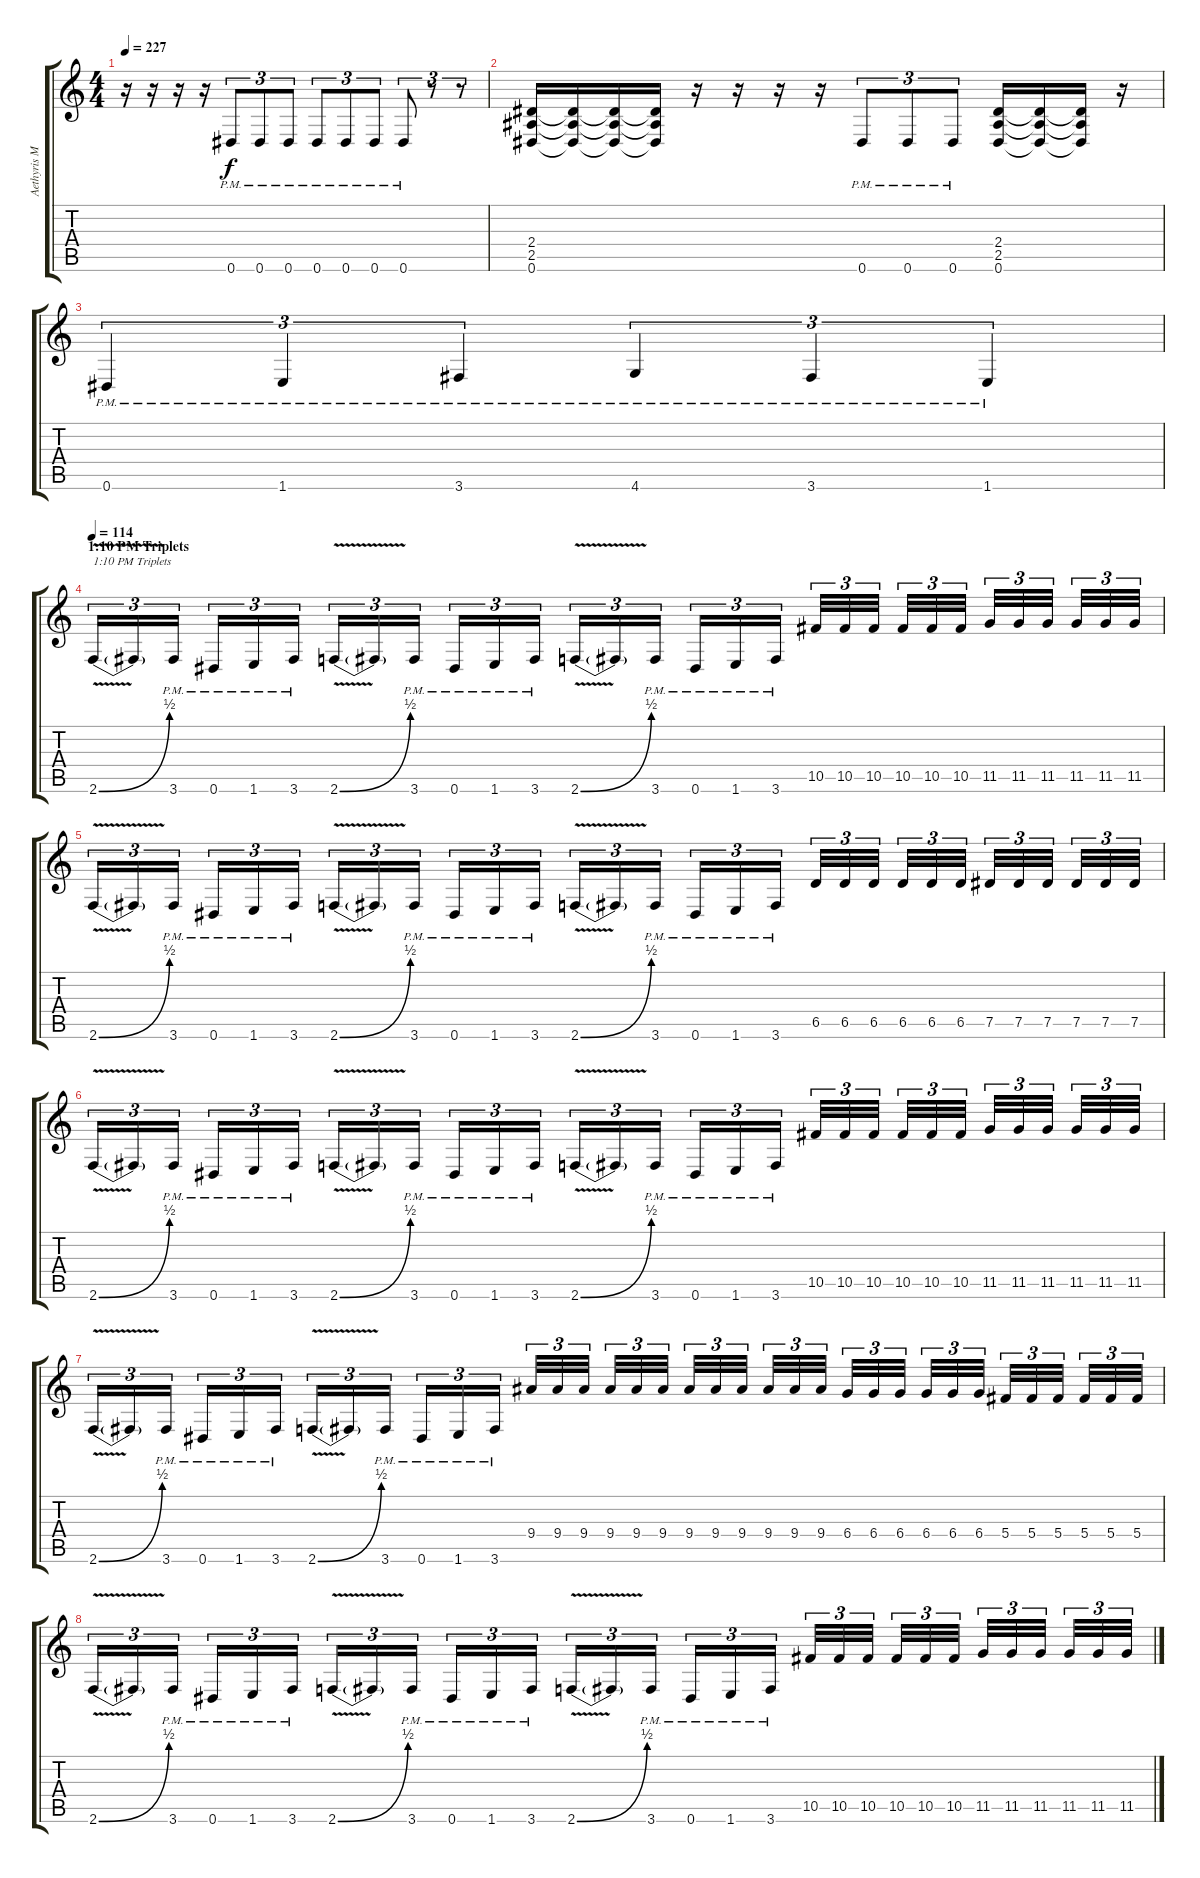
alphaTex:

\track ("Aethyris MacKay/Zawicizuz(Rhythm Guitar)" "Aethyris M") {instrument distortionguitar}
\staff {score tabs}
\tuning (Eb4 Bb3 Gb3 Db3 Ab2 Eb2) {hide}
\ts (4 4)
\tempo 227
\clef g2
\ks c
r.16{dy f} r.16 r.16 r.16 0.6{pm}.8{tu (3 2)} 0.6{pm}.8{tu (3 2)} 0.6{pm}.8{tu (3 2)} 0.6{pm}.8{tu (3 2)} 0.6{pm}.8{tu (3 2)} 0.6{pm}.8{tu (3 2)} 0.6{pm}.8{tu (3 2)} r.8{tu (3 2)} r.8{tu (3 2)} |
(2.4 2.5 0.6).16 (2.4{t} 2.5{t} 0.6{t}).16 (2.4{t} 2.5{t} 0.6{t}).16 (2.4{t} 2.5{t} 0.6{t}).16 r.16 r.16 r.16 r.16 0.6{pm}.8{tu (3 2)} 0.6{pm}.8{tu (3 2)} 0.6{pm}.8{tu (3 2)} (2.4 2.5 0.6).16 (2.4{t} 2.5{t} 0.6{t}).16 (2.4{t} 2.5{t} 0.6{t}).16 r.16 |
0.6{pm}.4{tu (3 2)} 1.6{pm}.4{tu (3 2)} 3.6{pm}.4{tu (3 2)} 4.6{pm}.4{tu (3 2)} 3.6{pm}.4{tu (3 2)} 1.6{pm}.4{tu (3 2)} |
\section ("" "1:10 PM Triplets ")
\tempo 114
2.6{be (bend 0 0 60 2) v}.16{tu (3 2) txt "1:10 PM Triplets "} 2.6{t}.16{tu (3 2)} 3.6{pm}.16{tu (3 2)} 0.6{pm}.16{tu (3 2)} 1.6{pm}.16{tu (3 2)} 3.6{pm}.16{tu (3 2)} 2.6{be (bend 0 0 60 2) v}.16{tu (3 2)} 2.6{t}.16{tu (3 2)} 3.6{pm}.16{tu (3 2)} 0.6{pm}.16{tu (3 2)} 1.6{pm}.16{tu (3 2)} 3.6{pm}.16{tu (3 2)} 2.6{be (bend 0 0 60 2) v}.16{tu (3 2)} 2.6{t}.16{tu (3 2)} 3.6{pm}.16{tu (3 2)} 0.6{pm}.16{tu (3 2)} 1.6{pm}.16{tu (3 2)} 3.6{pm}.16{tu (3 2)} 10.5.32{tu (3 2)} 10.5.32{tu (3 2)} 10.5.32{tu (3 2)} 10.5.32{tu (3 2)} 10.5.32{tu (3 2)} 10.5.32{tu (3 2)} 11.5.32{tu (3 2)} 11.5.32{tu (3 2)} 11.5.32{tu (3 2)} 11.5.32{tu (3 2)} 11.5.32{tu (3 2)} 11.5.32{tu (3 2)} |
2.6{be (bend 0 0 60 2) v}.16{tu (3 2)} 2.6{t}.16{tu (3 2)} 3.6{pm}.16{tu (3 2)} 0.6{pm}.16{tu (3 2)} 1.6{pm}.16{tu (3 2)} 3.6{pm}.16{tu (3 2)} 2.6{be (bend 0 0 60 2) v}.16{tu (3 2)} 2.6{t}.16{tu (3 2)} 3.6{pm}.16{tu (3 2)} 0.6{pm}.16{tu (3 2)} 1.6{pm}.16{tu (3 2)} 3.6{pm}.16{tu (3 2)} 2.6{be (bend 0 0 60 2) v}.16{tu (3 2)} 2.6{t}.16{tu (3 2)} 3.6{pm}.16{tu (3 2)} 0.6{pm}.16{tu (3 2)} 1.6{pm}.16{tu (3 2)} 3.6{pm}.16{tu (3 2)} 6.5.32{tu (3 2)} 6.5.32{tu (3 2)} 6.5.32{tu (3 2)} 6.5.32{tu (3 2)} 6.5.32{tu (3 2)} 6.5.32{tu (3 2)} 7.5.32{tu (3 2)} 7.5.32{tu (3 2)} 7.5.32{tu (3 2)} 7.5.32{tu (3 2)} 7.5.32{tu (3 2)} 7.5.32{tu (3 2)} |
2.6{be (bend 0 0 60 2) v}.16{tu (3 2)} 2.6{t}.16{tu (3 2)} 3.6{pm}.16{tu (3 2)} 0.6{pm}.16{tu (3 2)} 1.6{pm}.16{tu (3 2)} 3.6{pm}.16{tu (3 2)} 2.6{be (bend 0 0 60 2) v}.16{tu (3 2)} 2.6{t}.16{tu (3 2)} 3.6{pm}.16{tu (3 2)} 0.6{pm}.16{tu (3 2)} 1.6{pm}.16{tu (3 2)} 3.6{pm}.16{tu (3 2)} 2.6{be (bend 0 0 60 2) v}.16{tu (3 2)} 2.6{t}.16{tu (3 2)} 3.6{pm}.16{tu (3 2)} 0.6{pm}.16{tu (3 2)} 1.6{pm}.16{tu (3 2)} 3.6{pm}.16{tu (3 2)} 10.5.32{tu (3 2)} 10.5.32{tu (3 2)} 10.5.32{tu (3 2)} 10.5.32{tu (3 2)} 10.5.32{tu (3 2)} 10.5.32{tu (3 2)} 11.5.32{tu (3 2)} 11.5.32{tu (3 2)} 11.5.32{tu (3 2)} 11.5.32{tu (3 2)} 11.5.32{tu (3 2)} 11.5.32{tu (3 2)} |
2.6{be (bend 0 0 60 2) v}.16{tu (3 2)} 2.6{t}.16{tu (3 2)} 3.6{pm}.16{tu (3 2)} 0.6{pm}.16{tu (3 2)} 1.6{pm}.16{tu (3 2)} 3.6{pm}.16{tu (3 2)} 2.6{be (bend 0 0 60 2) v}.16{tu (3 2)} 2.6{t}.16{tu (3 2)} 3.6{pm}.16{tu (3 2)} 0.6{pm}.16{tu (3 2)} 1.6{pm}.16{tu (3 2)} 3.6{pm}.16{tu (3 2)} 9.4.32{tu (3 2)} 9.4.32{tu (3 2)} 9.4.32{tu (3 2)} 9.4.32{tu (3 2)} 9.4.32{tu (3 2)} 9.4.32{tu (3 2)} 9.4.32{tu (3 2)} 9.4.32{tu (3 2)} 9.4.32{tu (3 2)} 9.4.32{tu (3 2)} 9.4.32{tu (3 2)} 9.4.32{tu (3 2)} 6.4.32{tu (3 2)} 6.4.32{tu (3 2)} 6.4.32{tu (3 2)} 6.4.32{tu (3 2)} 6.4.32{tu (3 2)} 6.4.32{tu (3 2)} 5.4.32{tu (3 2)} 5.4.32{tu (3 2)} 5.4.32{tu (3 2)} 5.4.32{tu (3 2)} 5.4.32{tu (3 2)} 5.4.32{tu (3 2)} |
2.6{be (bend 0 0 60 2) v}.16{tu (3 2)} 2.6{t}.16{tu (3 2)} 3.6{pm}.16{tu (3 2)} 0.6{pm}.16{tu (3 2)} 1.6{pm}.16{tu (3 2)} 3.6{pm}.16{tu (3 2)} 2.6{be (bend 0 0 60 2) v}.16{tu (3 2)} 2.6{t}.16{tu (3 2)} 3.6{pm}.16{tu (3 2)} 0.6{pm}.16{tu (3 2)} 1.6{pm}.16{tu (3 2)} 3.6{pm}.16{tu (3 2)} 2.6{be (bend 0 0 60 2) v}.16{tu (3 2)} 2.6{t}.16{tu (3 2)} 3.6{pm}.16{tu (3 2)} 0.6{pm}.16{tu (3 2)} 1.6{pm}.16{tu (3 2)} 3.6{pm}.16{tu (3 2)} 10.5.32{tu (3 2)} 10.5.32{tu (3 2)} 10.5.32{tu (3 2)} 10.5.32{tu (3 2)} 10.5.32{tu (3 2)} 10.5.32{tu (3 2)} 11.5.32{tu (3 2)} 11.5.32{tu (3 2)} 11.5.32{tu (3 2)} 11.5.32{tu (3 2)} 11.5.32{tu (3 2)} 11.5.32{tu (3 2)}
